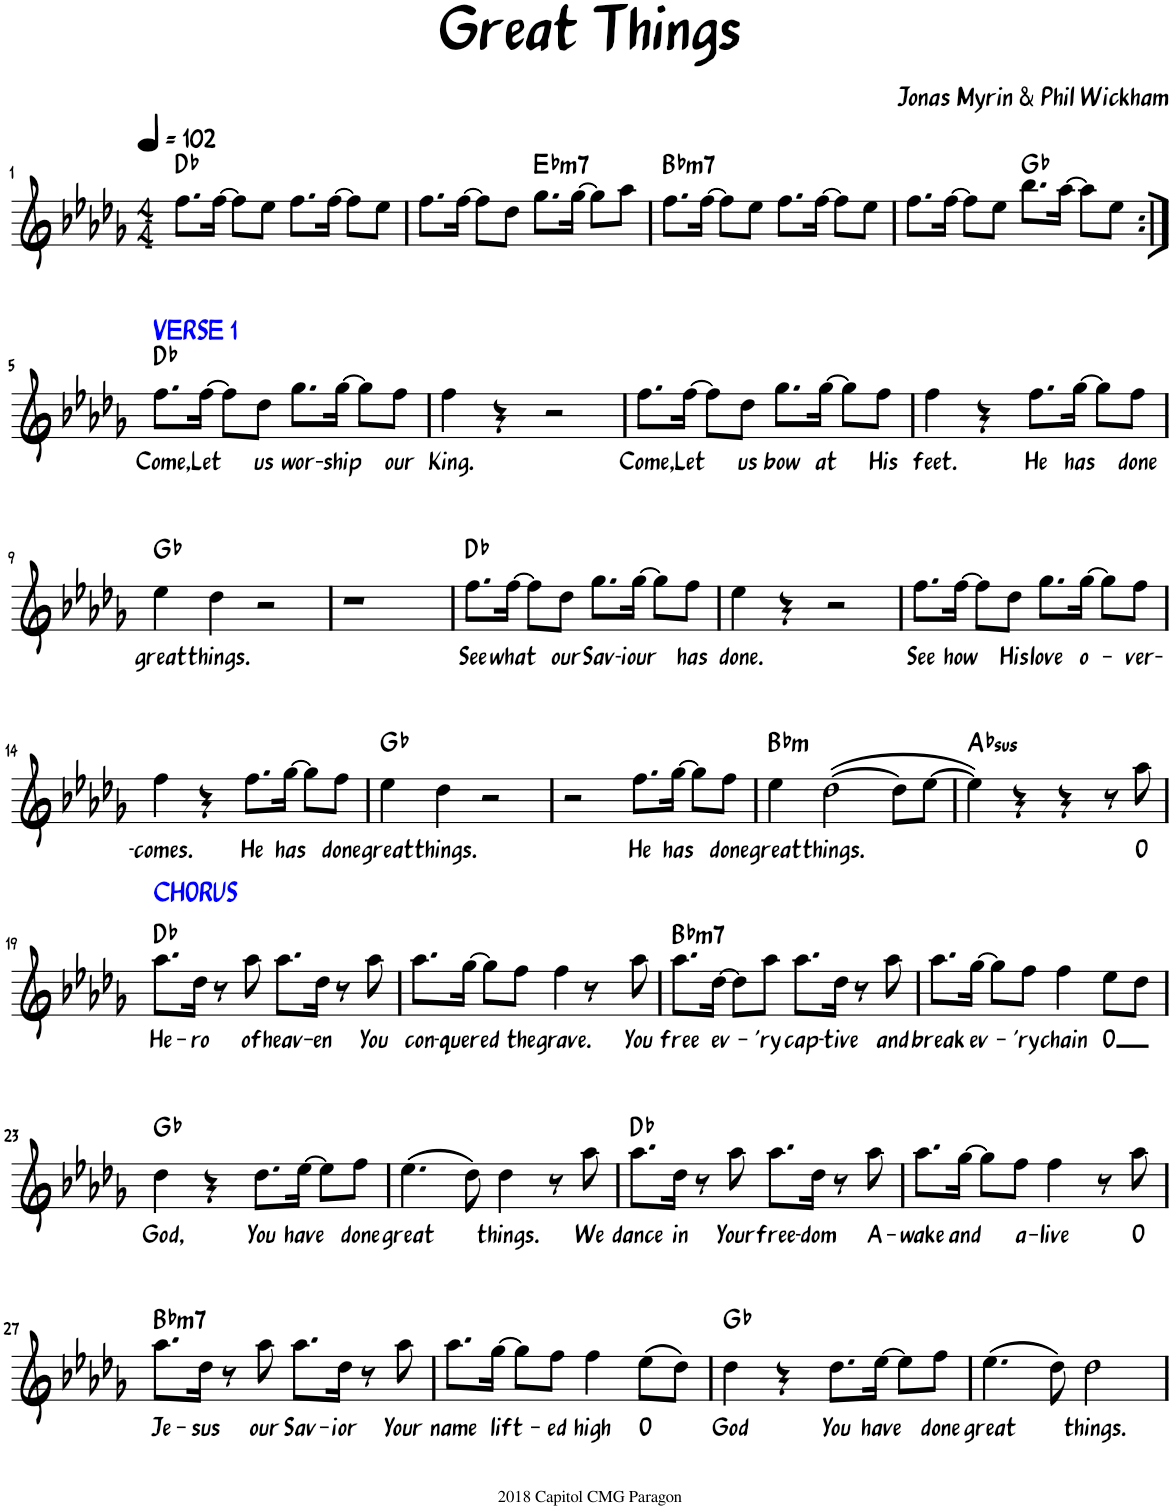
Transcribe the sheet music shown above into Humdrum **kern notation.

**kern	**text	**harte
*part1	*part1	*part1
*staff1	*staff1	*
*I"Piano	*	*
*I'Pno.	*	*
*clefG2	*	*
*k[b-e-a-d-g-]	*	*
*M4/4	*	*
*MM102	*	*
=1	=1	=1
8.ff\L	.	Db:maj
[16ff\Jk	.	.
8ff\L]	.	.
8ee-\J	.	.
8.ff\L	.	.
[16ff\Jk	.	.
8ff\L]	.	.
8ee-\J	.	.
=2	=2	=2
8.ff\L	.	.
[16ff\Jk	.	.
8ff\L]	.	.
8dd-\J	.	.
!	!	!LO:H:kt=m7
8.gg-\L	.	Eb:min7
[16gg-\Jk	.	.
8gg-\L]	.	.
8aa-\J	.	.
=3	=3	=3
!	!	!LO:H:kt=m7
8.ff\L	.	Bb:min7
[16ff\Jk	.	.
8ff\L]	.	.
8ee-\J	.	.
8.ff\L	.	.
[16ff\Jk	.	.
8ff\L]	.	.
8ee-\J	.	.
=4	=4	=4
8.ff\L	.	.
[16ff\Jk	.	.
8ff\L]	.	.
8ee-\J	.	.
8.bb-\L	.	Gb:maj
[16aa-\Jk	.	.
8aa-\L]	.	.
8ee-\J	.	.
!!LO:LB:g=z
=5:|!	=5:|!	=5:|!
!LO:TX:a:color=#0000FF:t=VERSE 1	!	!
!	!LO:LY:b	!
8.ff\L	Come,	Db:maj
!	!LO:LY:b	!
[16ff\Jk	Let	.
8ff\L]	.	.
!	!LO:LY:b	!
8dd-\J	us	.
!	!LO:LY:b	!
8.gg-\L	wor-	.
!	!LO:LY:b	!
[16gg-\Jk	-ship	.
8gg-\L]	.	.
!	!LO:LY:b	!
8ff\J	our	.
=6	=6	=6
!	!LO:LY:b	!
4ff\	King.	.
4r	.	.
2r	.	.
=7	=7	=7
!	!LO:LY:b	!
8.ff\L	Come,	.
!	!LO:LY:b	!
[16ff\Jk	Let	.
8ff\L]	.	.
!	!LO:LY:b	!
8dd-\J	us	.
!	!LO:LY:b	!
8.gg-\L	bow	.
!	!LO:LY:b	!
[16gg-\Jk	at	.
8gg-\L]	.	.
!	!LO:LY:b	!
8ff\J	His	.
=8	=8	=8
!	!LO:LY:b	!
4ff\	feet.	.
4r	.	.
!	!LO:LY:b	!
8.ff\L	He	.
!	!LO:LY:b	!
[16gg-\Jk	has	.
8gg-\L]	.	.
!	!LO:LY:b	!
8ff\J	done	.
!!LO:LB:g=z
=9	=9	=9
!	!LO:LY:b	!
4ee-\	great	Gb:maj
!	!LO:LY:b	!
4dd-\	things.	.
2r	.	.
=10	=10	=10
1r	.	.
=11	=11	=11
!	!LO:LY:b	!
8.ff\L	See	Db:maj
!	!LO:LY:b	!
[16ff\Jk	what	.
8ff\L]	.	.
!	!LO:LY:b	!
8dd-\J	our	.
!	!LO:LY:b	!
8.gg-\L	Sav-	.
!	!LO:LY:b	!
[16gg-\Jk	-iour	.
8gg-\L]	.	.
!	!LO:LY:b	!
8ff\J	has	.
=12	=12	=12
!	!LO:LY:b	!
4ee-\	done.	.
4r	.	.
2r	.	.
=13	=13	=13
!	!LO:LY:b	!
8.ff\L	See	.
!	!LO:LY:b	!
[16ff\Jk	how	.
8ff\L]	.	.
!	!LO:LY:b	!
8dd-\J	His	.
!	!LO:LY:b	!
8.gg-\L	love	.
!	!LO:LY:b	!
[16gg-\Jk	o-	.
8gg-\L]	.	.
!	!LO:LY:b	!
8ff\J	-ver-	.
!!LO:LB:g=z
=14	=14	=14
!	!LO:LY:b	!
4ff\	-comes.	.
4r	.	.
!	!LO:LY:b	!
8.ff\L	He	.
!	!LO:LY:b	!
[16gg-\Jk	has	.
8gg-\L]	.	.
!	!LO:LY:b	!
8ff\J	done	.
=15	=15	=15
!	!LO:LY:b	!
4ee-\	great	Gb:maj
!	!LO:LY:b	!
4dd-\	things.	.
2r	.	.
=16	=16	=16
2r	.	.
!	!LO:LY:b	!
8.ff\L	He	.
!	!LO:LY:b	!
[16gg-\Jk	has	.
8gg-\L]	.	.
!	!LO:LY:b	!
8ff\J	done	.
=17	=17	=17
!	!LO:LY:b	!LO:H:kt=m
4ee-\	great	Bb:min
!	!LO:LY:b	!
([2dd-\	things.	.
8dd-\L]	.	.
[8ee-\J	.	.
=18	=18	=18
!	!	!LO:H:kt=sus
4ee-\])	.	Ab:sus4
4r	.	.
4r	.	.
8r	.	.
!	!LO:LY:b	!
8aa-\	O	.
!!LO:LB:g=z
=19	=19	=19
!LO:TX:a:color=#0000FF:t=CHORUS	!	!
!	!LO:LY:b	!
8.aa-\L	He-	Db:maj
!	!LO:LY:b	!
16dd-\Jk	-ro	.
8r	.	.
!	!LO:LY:b	!
8aa-\	of	.
!	!LO:LY:b	!
8.aa-\L	heav-	.
!	!LO:LY:b	!
16dd-\Jk	-en	.
8r	.	.
!	!LO:LY:b	!
8aa-\	You	.
=20	=20	=20
!	!LO:LY:b	!
8.aa-\L	con-	.
!	!LO:LY:b	!
[16gg-\Jk	-quered	.
8gg-\L]	.	.
!	!LO:LY:b	!
8ff\J	the	.
!	!LO:LY:b	!
4ff\	grave.	.
8r	.	.
!	!LO:LY:b	!
8aa-\	You	.
=21	=21	=21
!	!LO:LY:b	!LO:H:kt=m7
8.aa-\L	free	Bb:min7
!	!LO:LY:b	!
[16dd-\Jk	ev-	.
8dd-\L]	.	.
!	!LO:LY:b	!
8aa-\J	-'ry	.
!	!LO:LY:b	!
8.aa-\L	cap-	.
!	!LO:LY:b	!
16dd-\Jk	-tive	.
8r	.	.
!	!LO:LY:b	!
8aa-\	and	.
=22	=22	=22
!	!LO:LY:b	!
8.aa-\L	break	.
!	!LO:LY:b	!
[16gg-\Jk	ev-	.
8gg-\L]	.	.
!	!LO:LY:b	!
8ff\J	-'ry	.
!	!LO:LY:b	!
4ff\	chain	.
!	!LO:LY:b	!
8ee-\L	O	.
8dd-\J	.	.
!!LO:LB:g=z
=23	=23	=23
!	!LO:LY:b	!
4dd-\	God,	Gb:maj
4r	.	.
!	!LO:LY:b	!
8.dd-\L	You	.
!	!LO:LY:b	!
[16ee-\Jk	have	.
8ee-\L]	.	.
!	!LO:LY:b	!
8ff\J	done	.
=24	=24	=24
!	!LO:LY:b	!
(4.ee-\	great	.
8dd-\)	.	.
!	!LO:LY:b	!
4dd-\	things.	.
8r	.	.
!	!LO:LY:b	!
8aa-\	We	.
=25	=25	=25
!	!LO:LY:b	!
8.aa-\L	dance	Db:maj
!	!LO:LY:b	!
16dd-\Jk	in	.
8r	.	.
!	!LO:LY:b	!
8aa-\	Your	.
!	!LO:LY:b	!
8.aa-\L	free-	.
!	!LO:LY:b	!
16dd-\Jk	-dom	.
8r	.	.
!	!LO:LY:b	!
8aa-\	A-	.
=26	=26	=26
!	!LO:LY:b	!
8.aa-\L	-wake	.
!	!LO:LY:b	!
[16gg-\Jk	and	.
8gg-\L]	.	.
!	!LO:LY:b	!
8ff\J	a-	.
!	!LO:LY:b	!
4ff\	-live	.
8r	.	.
!	!LO:LY:b	!
8aa-\	O	.
!!LO:LB:g=z
=27	=27	=27
!	!LO:LY:b	!LO:H:kt=m7
8.aa-\L	Je-	Bb:min7
!	!LO:LY:b	!
16dd-\Jk	-sus	.
8r	.	.
!	!LO:LY:b	!
8aa-\	our	.
!	!LO:LY:b	!
8.aa-\L	Sav-	.
!	!LO:LY:b	!
16dd-\Jk	-ior	.
8r	.	.
!	!LO:LY:b	!
8aa-\	Your	.
=28	=28	=28
!	!LO:LY:b	!
8.aa-\L	name	.
!	!LO:LY:b	!
[16gg-\Jk	lift-	.
8gg-\L]	.	.
!	!LO:LY:b	!
8ff\J	-ed	.
!	!LO:LY:b	!
4ff\	high	.
!	!LO:LY:b	!
(8ee-\L	O	.
8dd-\J)	.	.
=29	=29	=29
!	!LO:LY:b	!
4dd-\	God	Gb:maj
4r	.	.
!	!LO:LY:b	!
8.dd-\L	You	.
!	!LO:LY:b	!
[16ee-\Jk	have	.
8ee-\L]	.	.
!	!LO:LY:b	!
8ff\J	done	.
=30	=30	=30
!	!LO:LY:b	!
(4.ee-\	great	.
8dd-\)	.	.
!	!LO:LY:b	!
2dd-\	things.	.
=	=	=
*-	*-	*-
